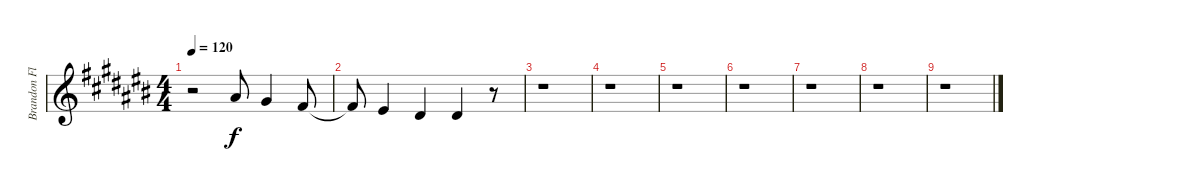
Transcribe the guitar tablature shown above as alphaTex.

\track ("Brandon Flowers' vocals" "Brandon Fl") {instrument altosax}
\staff {score}
\tuning (Eb4 Bb3 Gb3 Db3 Ab2 Eb2) {hide}
\ts (4 4)
\tempo 120
\clef g2
\ks c#
r.2{dy f} 7.1.8 5.1.4 8.2.8 |
8.2{t}.8 7.2.4 5.2.4 5.2.4 r.8 |
r.1 |
r.1 |
r.1 |
r.1 |
r.1 |
r.1 |
r.1
